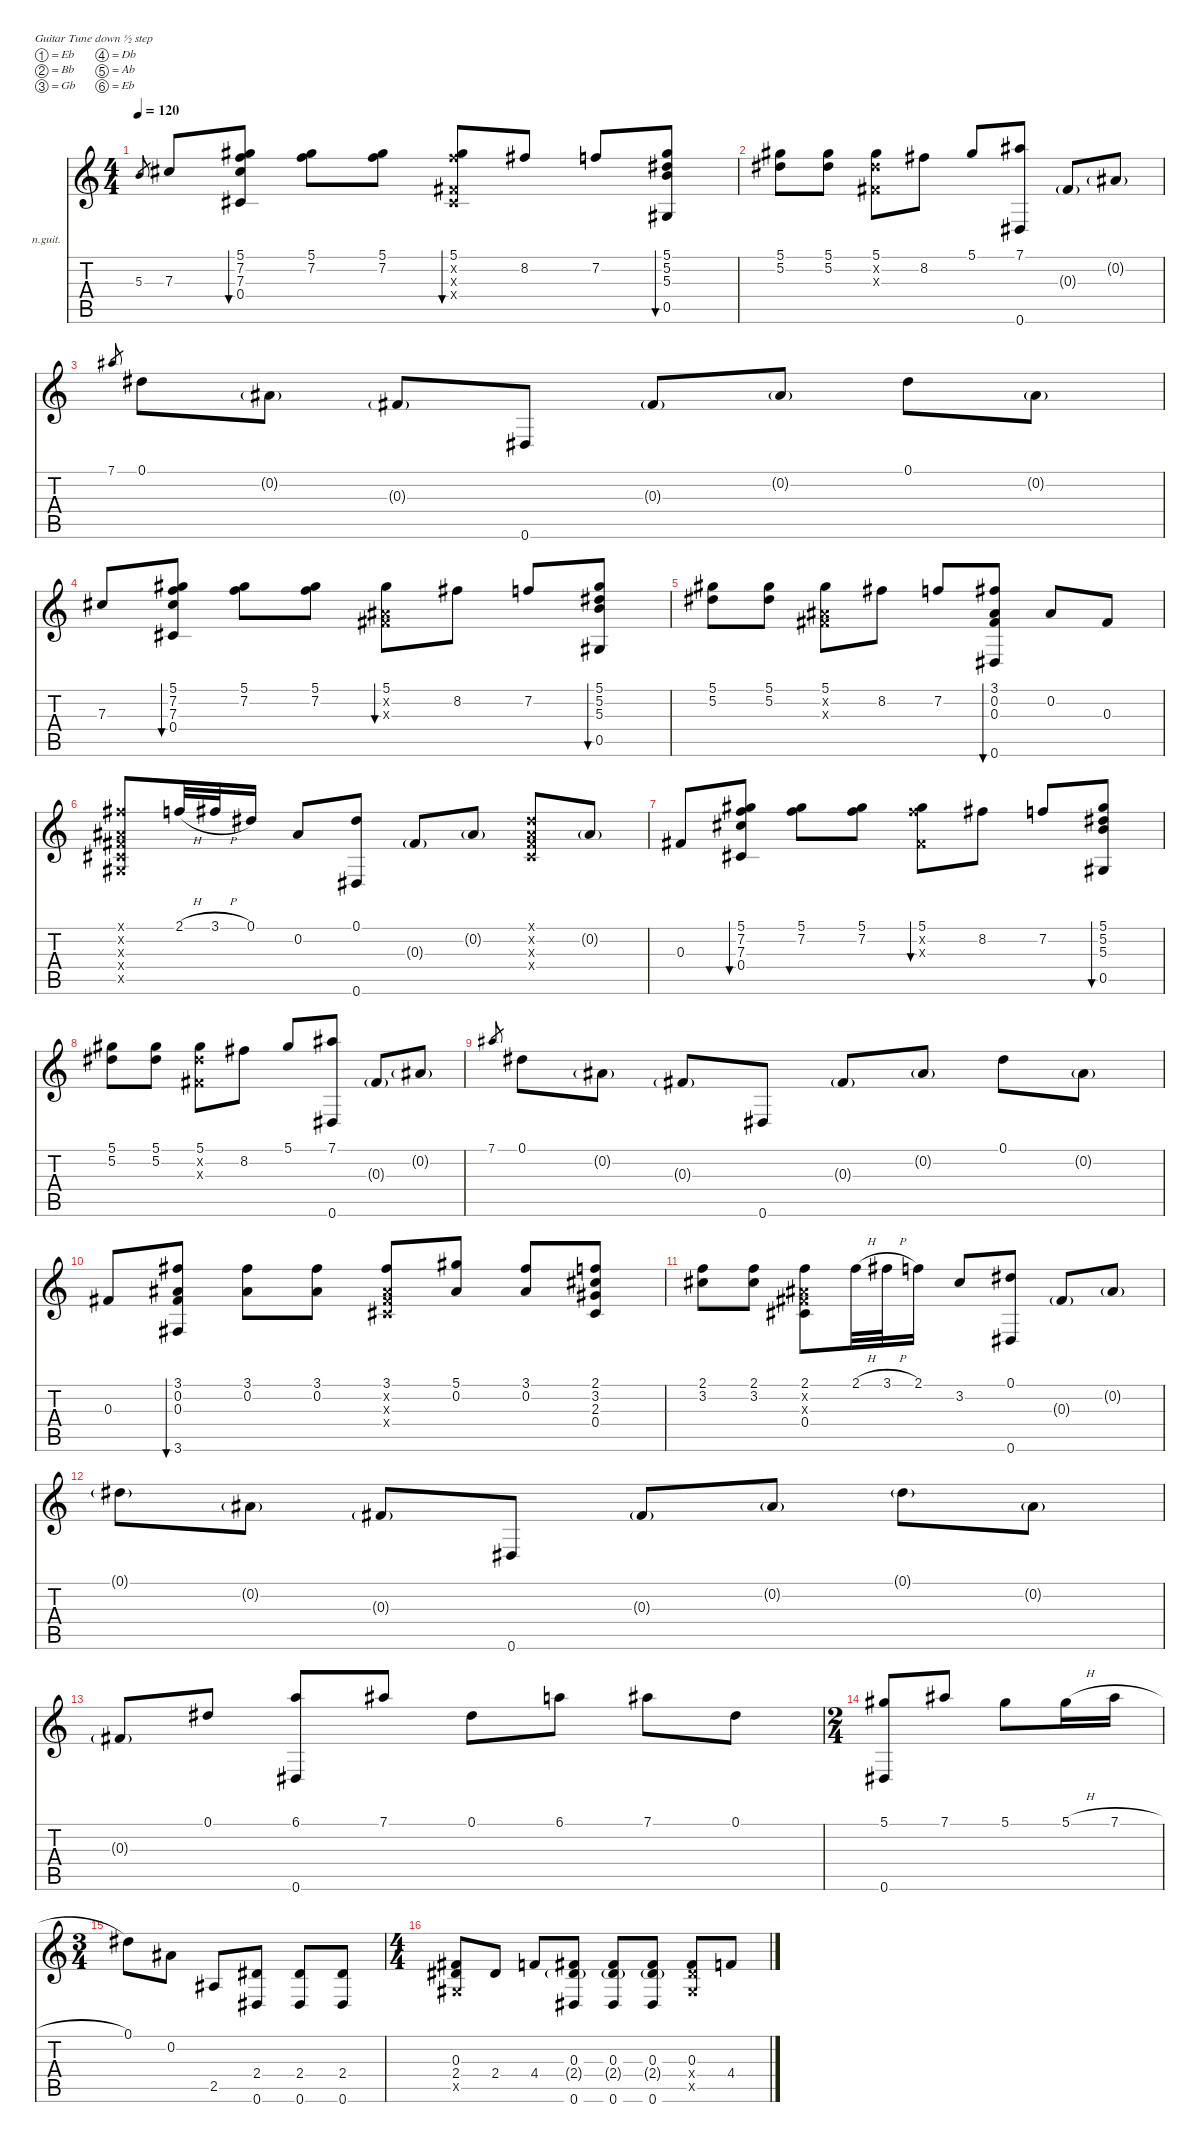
\defaultSystemsLayout 4
\hideDynamics
\bracketExtendMode nobrackets
\firstSystemTrackNameOrientation horizontal
\otherSystemsTrackNameOrientation horizontal
\track ("Гитара" "n.guit.") {instrument acousticguitarnylon}
\staff {score tabs}
\tuning (Eb4 Bb3 Gb3 Db3 Ab2 Eb2)
\ts (4 4)
\beaming (8 2 2 2 2)
\tempo 120
\clef g2
\ks c
5.3.8{gr dy mp instrument acousticguitarnylon beam Up} 7.3{acc #}.8{dy mf beam Up} (5.1{acc #} 7.2 7.3{acc #} 0.4{acc #}).8{bu 60 beam Up} (5.1{acc #} 7.2).8{beam Down} (5.1{acc #} 7.2).8{beam Down} (5.1{acc #} 7.2{x} 0.3{x acc #} 0.4{x acc #}).8{bu 60 beam Up} 8.2{acc #}.8{beam Up} 7.2.8{beam Up} (5.1{acc #} 5.2{acc #} 5.3 0.5{acc #}).8{bu 60 beam Up} |
(5.1{acc #} 5.2{acc #}).8{beam Down} (5.1{acc #} 5.2{acc #}).8{beam Down} (5.1{acc #} 5.2{x acc #} 0.3{x acc #}).8{beam Down} 8.2{acc #}.8{beam Down} 5.1{acc #}.8{beam Up} (7.1{acc #} 0.6{acc #}).8{beam Up} 0.3{g acc #}.8{dy f beam Up} 0.2{g acc #}.8{beam Up} |
7.1{acc #}.8{gr dy mp beam Up} 0.1{acc #}.8{dy mf beam Down} 0.2{g acc #}.8{dy f beam Down} 0.3{g acc #}.8{beam Up} 0.6{acc #}.8{dy mf beam Up} 0.3{g acc #}.8{dy f beam Up} 0.2{g acc #}.8{beam Up} 0.1{acc #}.8{dy mf beam Down} 0.2{g acc #}.8{dy f beam Down} |
7.3{acc #}.8{dy mf beam Up} (5.1{acc #} 7.2 7.3{acc #} 0.4{acc #}).8{bu 60 beam Up} (5.1{acc #} 7.2).8{beam Down} (5.1{acc #} 7.2).8{beam Down} (5.1{acc #} 0.2{x acc #} 0.3{x acc #}).8{bu 60 beam Down} 8.2{acc #}.8{beam Down} 7.2.8{beam Up} (5.1{acc #} 5.2{acc #} 5.3 0.5{acc #}).8{bu 60 beam Up} |
(5.1{acc #} 5.2{acc #}).8{beam Down} (5.1{acc #} 5.2{acc #}).8{beam Down} (5.1{acc #} 0.2{x acc #} 0.3{x acc #}).8{beam Down} 8.2{acc #}.8{beam Down} 7.2.8{beam Up} (3.1{acc #} 0.2{acc #} 0.3{acc #} 0.6{acc #}).8{bu 60 beam Up} 0.2{acc #}.8{beam Up} 0.3{acc #}.8{beam Up} |
(3.1{x acc #} 0.2{x acc #} 0.3{x acc #} 0.4{x acc #} 0.5{x acc #}).8{beam Up} 2.1{h}.32{beam Up} 3.1{h acc #}.32{beam Up} 0.1{acc #}.16{beam Up} 0.2{acc #}.8{beam Up} (0.1{acc #} 0.6{acc #}).8{beam Up} 0.3{g acc #}.8{dy f beam Up} 0.2{g acc #}.8{beam Up} (0.1{x acc #} 0.2{x acc #} 0.3{x acc #} 0.4{x acc #}).8{dy mf beam Up} 0.2{g acc #}.8{dy f beam Up} |
0.3{acc #}.8{dy mf beam Up} (5.1{acc #} 7.2 7.3{acc #} 0.4{acc #}).8{bu 60 beam Up} (5.1{acc #} 7.2).8{beam Down} (5.1{acc #} 7.2).8{beam Down} (5.1{acc #} 7.2{x} 0.3{x acc #}).8{bu 60 beam Down} 8.2{acc #}.8{beam Down} 7.2.8{beam Up} (5.1{acc #} 5.2{acc #} 5.3 0.5{acc #}).8{bu 60 beam Up} |
(5.1{acc #} 5.2{acc #}).8{beam Down} (5.1{acc #} 5.2{acc #}).8{beam Down} (5.1{acc #} 5.2{x acc #} 0.3{x acc #}).8{beam Down} 8.2{acc #}.8{beam Down} 5.1{acc #}.8{beam Up} (7.1{acc #} 0.6{acc #}).8{beam Up} 0.3{g acc #}.8{dy f beam Up} 0.2{g acc #}.8{beam Up} |
7.1{acc #}.8{gr dy mp beam Up} 0.1{acc #}.8{dy mf beam Down} 0.2{g acc #}.8{dy f beam Down} 0.3{g acc #}.8{beam Up} 0.6{acc #}.8{dy mf beam Up} 0.3{g acc #}.8{dy f beam Up} 0.2{g acc #}.8{beam Up} 0.1{acc #}.8{dy mf beam Down} 0.2{g acc #}.8{dy f beam Down} |
0.3{acc #}.8{dy mf beam Up} (3.1{acc #} 0.2{acc #} 0.3{acc #} 3.6{acc #}).8{bu 60 beam Up} (3.1{acc #} 0.2{acc #}).8{beam Down} (3.1{acc #} 0.2{acc #}).8{beam Down} (3.1{acc #} 0.2{x acc #} 0.3{x acc #} 0.4{x acc #}).8{beam Up} (5.1{acc #} 0.2{acc #}).8{beam Up} (3.1{acc #} 0.2{acc #}).8{beam Up} (2.1 3.2{acc #} 2.3{acc #} 0.4{acc #}).8{beam Up} |
(2.1 3.2{acc #}).8{beam Down} (2.1 3.2{acc #}).8{beam Down} (2.1 0.2{x acc #} 0.3{x acc #} 0.4{acc #}).8{beam Down} 2.1{h}.32{beam Down} 3.1{h acc #}.32{beam Down} 2.1.16{beam Down} 3.2{acc #}.8{beam Up} (0.1{acc #} 0.6{acc #}).8{beam Up} 0.3{g acc #}.8{dy f beam Up} 0.2{g acc #}.8{beam Up} |
0.1{g acc #}.8{beam Down} 0.2{g acc #}.8{beam Down} 0.3{g acc #}.8{beam Up} 0.6{acc #}.8{dy mf beam Up} 0.3{g acc #}.8{dy f beam Up} 0.2{g acc #}.8{beam Up} 0.1{g acc #}.8{beam Down} 0.2{g acc #}.8{beam Down} |
0.3{g acc #}.8{beam Up} 0.1{acc #}.8{dy mf beam Up} (6.1 0.6{acc #}).8{beam Up} 7.1{acc #}.8{beam Up} 0.1{acc #}.8{beam Down} 6.1.8{beam Down} 7.1{acc #}.8{beam Down} 0.1{acc #}.8{beam Down} |
\ts (2 4)
\beaming (8 2 2 2 2)
(5.1{acc #} 0.6{acc #}).8{beam Up} 7.1{acc #}.8{beam Up} 5.1{acc #}.8{beam Down} 5.1{h acc #}.16{beam Down} 7.1{h acc #}.16{dy f beam Down} |
\ts (3 4)
\beaming (8 2 2 2 2)
0.1{acc #}.8{dy mf beam Down} 0.2{acc #}.8{dy f beam Down} 2.5{acc #}.8{dy mf beam Up} (2.4{acc #} 0.6{acc #}).8{beam Up} (2.4{acc #} 0.6{acc #}).8{beam Up} (2.4{acc #} 0.6{acc #}).8{beam Up} |
\ts (4 4)
\beaming (8 2 2 2 2)
(0.3{acc #} 2.4{acc #} 0.5{x acc #}).8{beam Up} 2.4{acc #}.8{beam Up} 4.4.8{beam Up} (0.3{acc #} 2.4{g acc #} 0.6{acc #}).8{beam Up} (0.3{acc #} 2.4{g acc #} 0.6{acc #}).8{beam Up} (0.3{acc #} 2.4{g acc #} 0.6{acc #}).8{beam Up} (0.3{acc #} 2.4{x acc #} 0.5{x acc #}).8{beam Up} 4.4.8{beam Up}
